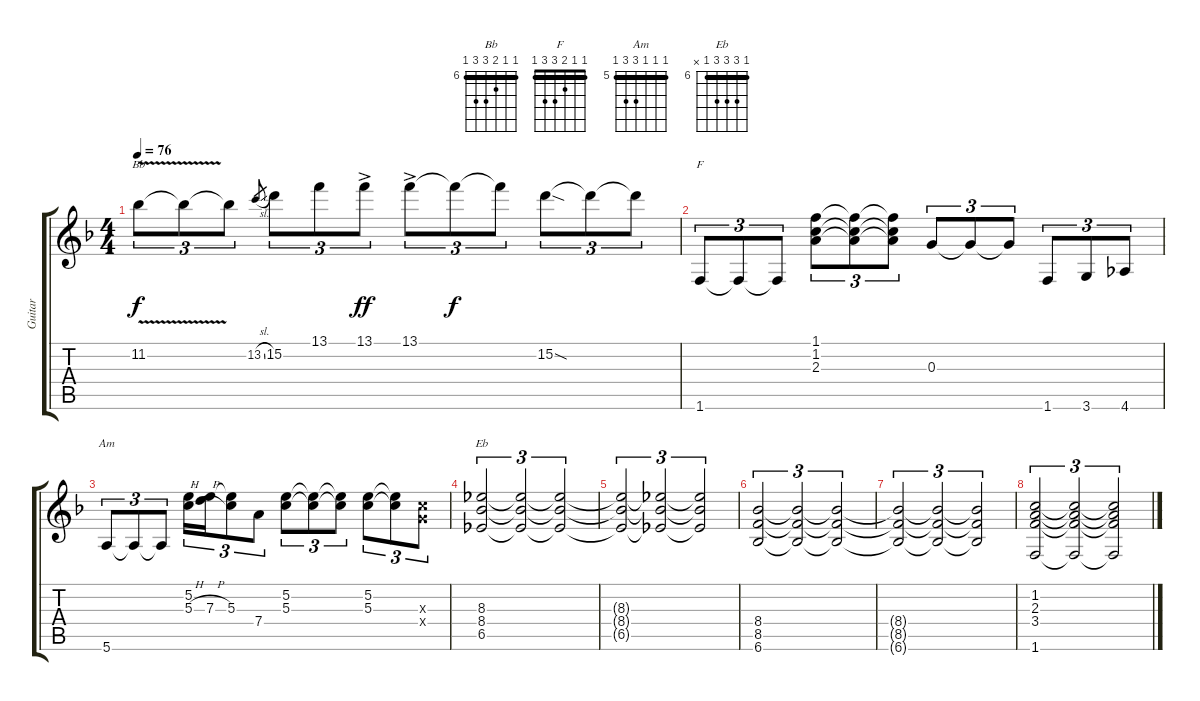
\track ("Guitar" "Guitar") {instrument electricguitarclean}
\staff {score tabs}
\tuning (E4 B3 G3 D3 A2 E2) {hide}
\chord ("Bb" 6 6 7 8 8 6) {firstfret 6 barre 6}
\chord ("F" 1 1 2 3 3 1) {barre 1}
\chord ("Am" 5 5 5 7 7 5) {firstfret 5 barre 5}
\chord ("Eb" 6 8 8 8 6 x) {firstfret 6 barre 6}
\ts (4 4)
\tempo 76
\clef g2
\ks f
11.2{v}.8{tu (3 2) ch "Bb" dy f} 11.2{t}.8{tu (3 2)} 11.2{t}.8{tu (3 2)} 13.2{sl}.8{gr} 15.2.8{tu (3 2)} 13.1.8{tu (3 2)} 13.1{ac}.8{tu (3 2) dy ff} 13.1{ac}.8{tu (3 2)} 13.1{t}.8{tu (3 2) dy f} 13.1{t}.8{tu (3 2)} 15.2{sod}.8{tu (3 2)} 15.2{t}.8{tu (3 2)} 15.2{t}.8{tu (3 2)} |
1.6.8{tu (3 2) ch "F" volume 7 instrument electricguitarclean} 1.6{t}.8{tu (3 2)} 1.6{t}.8{tu (3 2)} (1.1 1.2 2.3).8{tu (3 2)} (1.1{t} 1.2{t} 2.3{t}).8{tu (3 2)} (1.1{t} 1.2{t} 2.3{t}).8{tu (3 2)} 0.3.8{tu (3 2)} 0.3{t}.8{tu (3 2)} 0.3{t}.8{tu (3 2)} 1.6.8{tu (3 2)} 3.6.8{tu (3 2)} 4.6.8{tu (3 2)} |
5.6.8{tu (3 2) ch "Am"} 5.6{t}.8{tu (3 2)} 5.6{t}.8{tu (3 2)} (5.2 5.3{h}).16{tu (3 2)} (5.2{t} 7.3{h}).16{tu (3 2)} (5.2{t} 5.3).8{tu (3 2)} 7.4.8{tu (3 2)} (5.2 5.3).8{tu (3 2)} (5.2{t} 5.3{t}).8{tu (3 2)} (5.2{t} 5.3{t}).8{tu (3 2)} (5.2 5.3).8{tu (3 2)} (5.2{t} 5.3{t}).8{tu (3 2)} (5.3{x} 5.4{x}).8{tu (3 2)} |
(8.3 8.4 6.5).2{tu (3 2) ch "Eb"} (8.3{t} 8.4{t} 6.5{t}).2{tu (3 2)} (8.3{t} 8.4{t} 6.5{t}).2{tu (3 2)} |
(8.3{t} 8.4{t} 6.5{t}).2{tu (3 2)} (8.3{t} 8.4{t} 6.5{t}).2{tu (3 2)} (8.3{t} 8.4{t} 6.5{t}).2{tu (3 2)} |
(8.4 8.5 6.6).2{tu (3 2)} (8.4{t} 8.5{t} 6.6{t}).2{tu (3 2)} (8.4{t} 8.5{t} 6.6{t}).2{tu (3 2)} |
(8.4{t} 8.5{t} 6.6{t}).2{tu (3 2)} (8.4{t} 8.5{t} 6.6{t}).2{tu (3 2)} (8.4{t} 8.5{t} 6.6{t}).2{tu (3 2)} |
(1.2 2.3 3.4 1.6).2{tu (3 2)} (1.2{t} 2.3{t} 3.4{t} 1.6{t}).2{tu (3 2)} (1.2{t} 2.3{t} 3.4{t} 1.6{t}).2{tu (3 2)}
